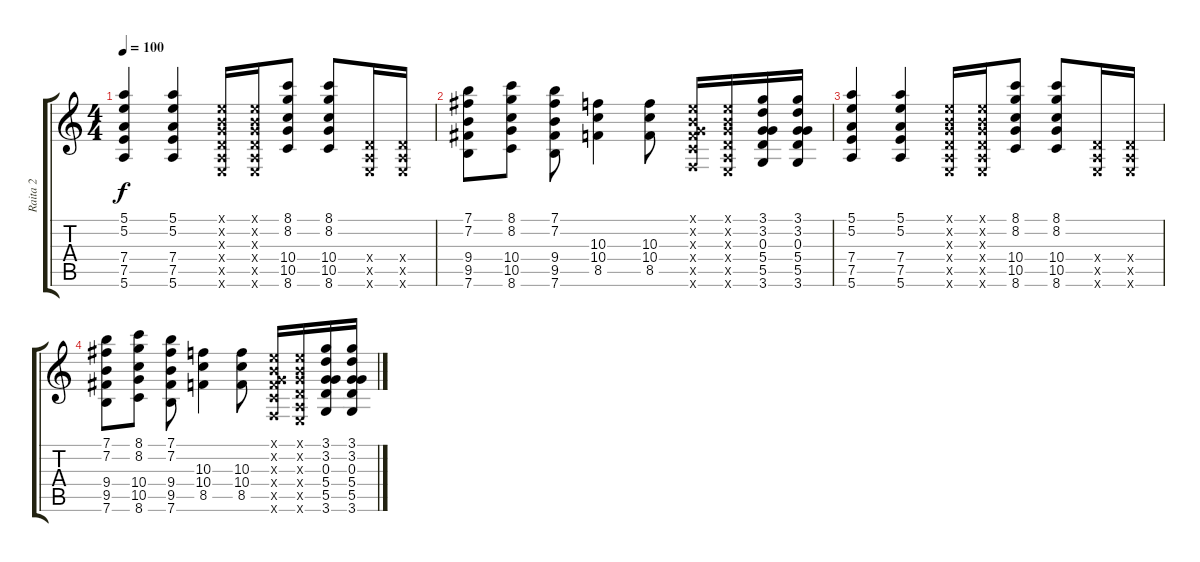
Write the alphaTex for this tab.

\track ("Raita 2" "Raita 2") {instrument distortionguitar}
\staff {score tabs}
\tuning (E4 B3 G3 D3 A2 E2) {hide}
\ts (4 4)
\tempo 100
\clef g2
\ks c
(5.1 5.2 7.4 7.5 5.6).4{dy f} (5.1 5.2 7.4 7.5 5.6).4 (0.1{x} 0.2{x} 0.3{x} 0.4{x} 0.5{x} 0.6{x}).16 (0.1{x} 0.2{x} 0.3{x} 0.4{x} 0.5{x} 0.6{x}).16 (8.1 8.2 10.4 10.5 8.6).8 (8.1 8.2 10.4 10.5 8.6).8 (0.4{x} 0.5{x} 0.6{x}).16 (0.4{x} 0.5{x} 0.6{x}).16 |
(7.1 7.2 9.4 9.5 7.6).8 (8.1 8.2 10.4 10.5 8.6).8 (7.1 7.2 9.4 9.5 7.6).8 (10.3 10.4 8.5).4 (10.3 10.4 8.5).8 (0.1{x} 0.2{x} 0.3{x} 3.4{x} 3.5{x} 1.6{x}).16 (0.1{x} 0.2{x} 0.3{x} 0.4{x} 0.5{x} 0.6{x}).16 (3.1 3.2 0.3 5.4 5.5 3.6).16 (3.1 3.2 0.3 5.4 5.5 3.6).16 |
(5.1 5.2 7.4 7.5 5.6).4 (5.1 5.2 7.4 7.5 5.6).4 (0.1{x} 0.2{x} 0.3{x} 0.4{x} 0.5{x} 0.6{x}).16 (0.1{x} 0.2{x} 0.3{x} 0.4{x} 0.5{x} 0.6{x}).16 (8.1 8.2 10.4 10.5 8.6).8 (8.1 8.2 10.4 10.5 8.6).8 (0.4{x} 0.5{x} 0.6{x}).16 (0.4{x} 0.5{x} 0.6{x}).16 |
(7.1 7.2 9.4 9.5 7.6).8 (8.1 8.2 10.4 10.5 8.6).8 (7.1 7.2 9.4 9.5 7.6).8 (10.3 10.4 8.5).4 (10.3 10.4 8.5).8 (0.1{x} 0.2{x} 0.3{x} 3.4{x} 3.5{x} 1.6{x}).16 (0.1{x} 0.2{x} 0.3{x} 0.4{x} 0.5{x} 0.6{x}).16 (3.1 3.2 0.3 5.4 5.5 3.6).16 (3.1 3.2 0.3 5.4 5.5 3.6).16
